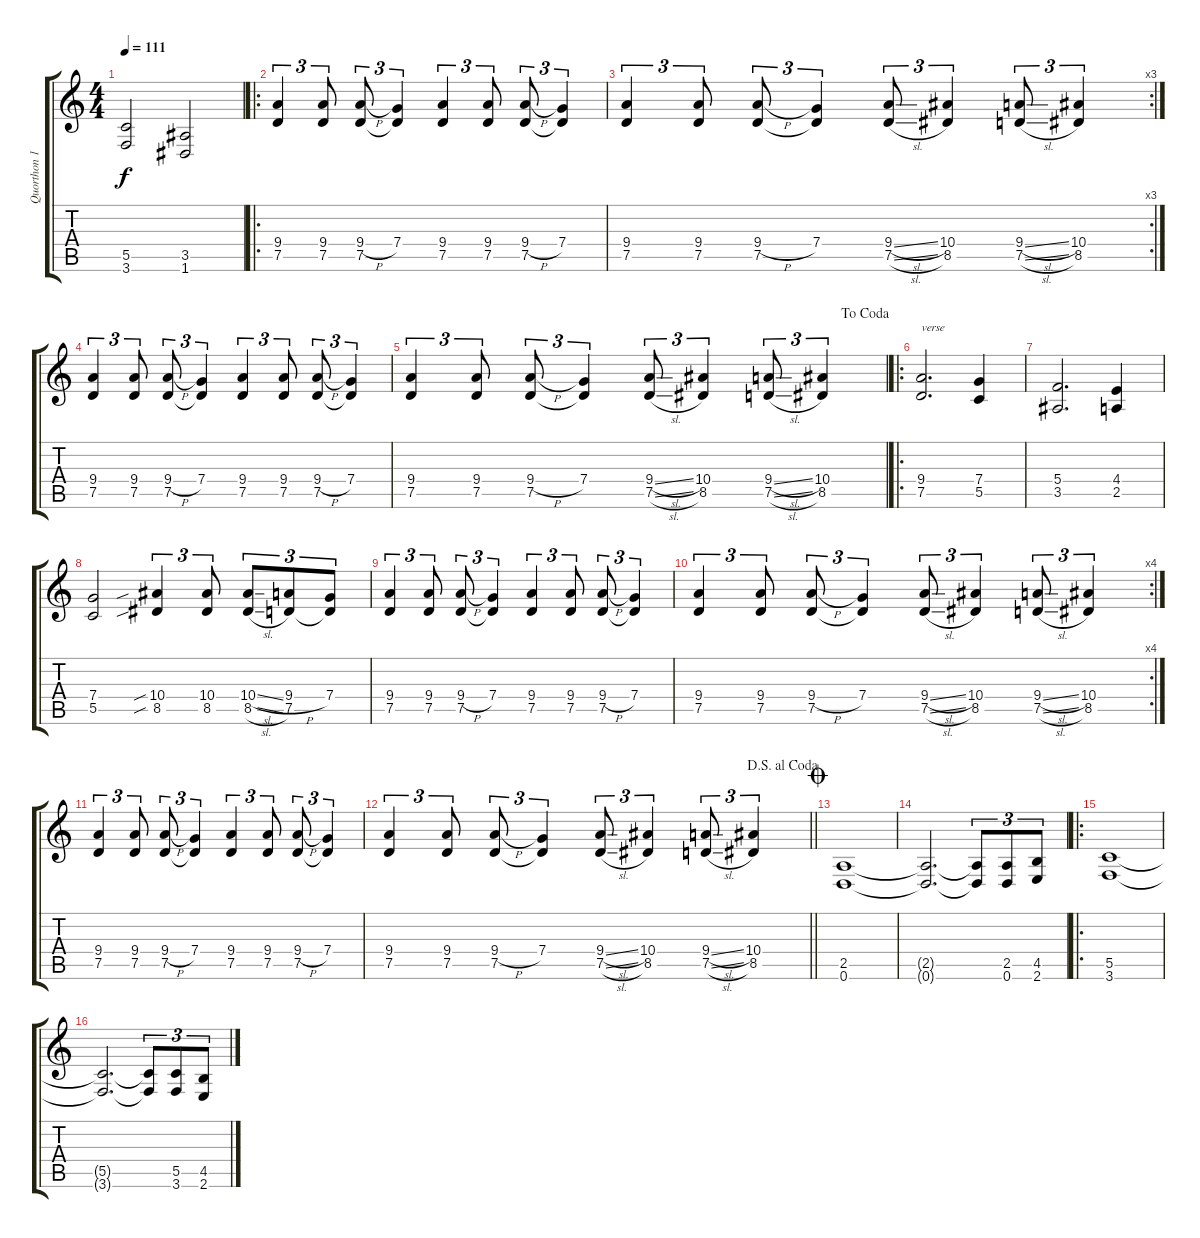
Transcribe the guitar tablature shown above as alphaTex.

\track ("Quorthon 1" "Quorthon 1") {instrument distortionguitar}
\staff {score tabs}
\tuning (D4 A3 F3 C3 G2 D2) {hide}
\ts (4 4)
\tempo 111
\clef g2
\ks c
(5.5 3.6).2{dy f} (3.5 1.6).2 |
\ro
(9.4 7.5).4{tu (3 2)} (9.4 7.5).8{tu (3 2)} (9.4{h} 7.5).8{tu (3 2)} (7.4 7.5{t}).4{tu (3 2)} (9.4 7.5).4{tu (3 2)} (9.4 7.5).8{tu (3 2)} (9.4{h} 7.5).8{tu (3 2)} (7.4 7.5{t}).4{tu (3 2)} |
\rc 3
(9.4 7.5).4{tu (3 2)} (9.4 7.5).8{tu (3 2)} (9.4{h} 7.5).8{tu (3 2)} (7.4 7.5{t}).4{tu (3 2)} (9.4{sl} 7.5{sl}).8{tu (3 2)} (10.4 8.5).4{tu (3 2)} (9.4{sl} 7.5{sl}).8{tu (3 2)} (10.4 8.5).4{tu (3 2)} |
(9.4 7.5).4{tu (3 2)} (9.4 7.5).8{tu (3 2)} (9.4{h} 7.5).8{tu (3 2)} (7.4 7.5{t}).4{tu (3 2)} (9.4 7.5).4{tu (3 2)} (9.4 7.5).8{tu (3 2)} (9.4{h} 7.5).8{tu (3 2)} (7.4 7.5{t}).4{tu (3 2)} |
\jump dacoda
(9.4 7.5).4{tu (3 2)} (9.4 7.5).8{tu (3 2)} (9.4{h} 7.5).8{tu (3 2)} (7.4 7.5{t}).4{tu (3 2)} (9.4{sl} 7.5{sl}).8{tu (3 2)} (10.4 8.5).4{tu (3 2)} (9.4{sl} 7.5{sl}).8{tu (3 2)} (10.4 8.5).4{tu (3 2)} |
\ro
(9.4 7.5).2{d txt "verse"} (7.4 5.5).4 |
(5.4 3.5).2{d} (4.4 2.5).4 |
(7.4 5.5).2 (10.4{sib} 8.5{sib}).4{tu (3 2)} (10.4 8.5).8{tu (3 2)} (10.4{sl} 8.5{sl}).8{tu (3 2)} (9.4{h} 7.5).8{tu (3 2)} (7.4 7.5{t}).8{tu (3 2)} |
(9.4 7.5).4{tu (3 2)} (9.4 7.5).8{tu (3 2)} (9.4{h} 7.5).8{tu (3 2)} (7.4 7.5{t}).4{tu (3 2)} (9.4 7.5).4{tu (3 2)} (9.4 7.5).8{tu (3 2)} (9.4{h} 7.5).8{tu (3 2)} (7.4 7.5{t}).4{tu (3 2)} |
\rc 4
(9.4 7.5).4{tu (3 2)} (9.4 7.5).8{tu (3 2)} (9.4{h} 7.5).8{tu (3 2)} (7.4 7.5{t}).4{tu (3 2)} (9.4{sl} 7.5{sl}).8{tu (3 2)} (10.4 8.5).4{tu (3 2)} (9.4{sl} 7.5{sl}).8{tu (3 2)} (10.4 8.5).4{tu (3 2)} |
(9.4 7.5).4{tu (3 2)} (9.4 7.5).8{tu (3 2)} (9.4{h} 7.5).8{tu (3 2)} (7.4 7.5{t}).4{tu (3 2)} (9.4 7.5).4{tu (3 2)} (9.4 7.5).8{tu (3 2)} (9.4{h} 7.5).8{tu (3 2)} (7.4 7.5{t}).4{tu (3 2)} |
\jump dalsegnoalcoda
\barLineRight lightlight
(9.4 7.5).4{tu (3 2)} (9.4 7.5).8{tu (3 2)} (9.4{h} 7.5).8{tu (3 2)} (7.4 7.5{t}).4{tu (3 2)} (9.4{sl} 7.5{sl}).8{tu (3 2)} (10.4 8.5).4{tu (3 2)} (9.4{sl} 7.5{sl}).8{tu (3 2)} (10.4 8.5).4{tu (3 2)} |
\jump coda
(2.5 0.6).1 |
(2.5{t} 0.6{t}).2{d} (2.5{t} 0.6{t}).8{tu (3 2)} (2.5 0.6).8{tu (3 2)} (4.5 2.6).8{tu (3 2)} |
\ro
(5.5 3.6).1 |
(5.5{t} 3.6{t}).2{d} (5.5{t} 3.6{t}).8{tu (3 2)} (5.5 3.6).8{tu (3 2)} (4.5 2.6).8{tu (3 2)}
